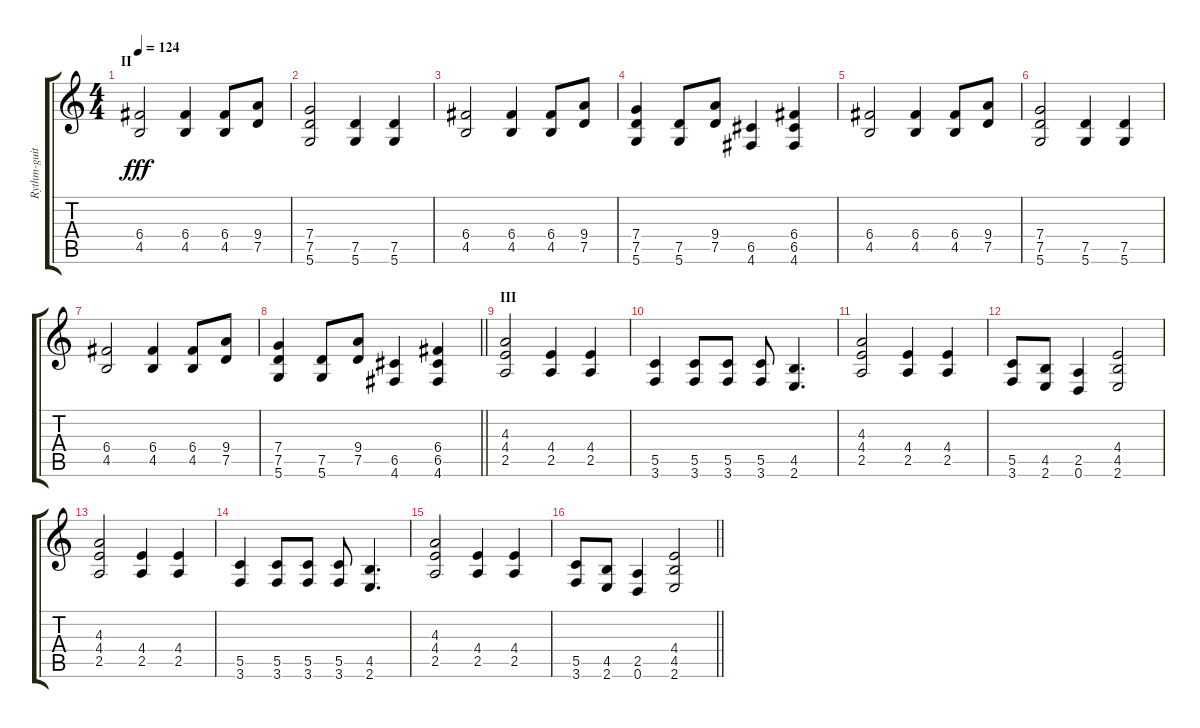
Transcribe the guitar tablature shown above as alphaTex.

\track ("Rythm-guitar" "Rythm-guit") {instrument distortionguitar}
\staff {score tabs}
\tuning (D4 A3 F3 C3 G2 D2) {hide}
\ts (4 4)
\section ("" "II")
\tempo 124
\clef g2
\ks c
(6.4 4.5).2{dy fff} (6.4 4.5).4 (6.4 4.5).8 (9.4 7.5).8 |
(7.4 7.5 5.6).2 (7.5 5.6).4 (7.5 5.6).4 |
(6.4 4.5).2 (6.4 4.5).4 (6.4 4.5).8 (9.4 7.5).8 |
(7.4 7.5 5.6).4 (7.5 5.6).8 (9.4 7.5).8 (6.5 4.6).4 (6.4 6.5 4.6).4 |
(6.4 4.5).2 (6.4 4.5).4 (6.4 4.5).8 (9.4 7.5).8 |
(7.4 7.5 5.6).2 (7.5 5.6).4 (7.5 5.6).4 |
(6.4 4.5).2 (6.4 4.5).4 (6.4 4.5).8 (9.4 7.5).8 |
\barLineRight lightlight
(7.4 7.5 5.6).4 (7.5 5.6).8 (9.4 7.5).8 (6.5 4.6).4 (6.4 6.5 4.6).4 |
\section ("" "III")
(4.3 4.4 2.5).2 (4.4 2.5).4 (4.4 2.5).4 |
(5.5 3.6).4 (5.5 3.6).8 (5.5 3.6).8 (5.5 3.6).8 (4.5 2.6).4{d} |
(4.3 4.4 2.5).2 (4.4 2.5).4 (4.4 2.5).4 |
(5.5 3.6).8 (4.5 2.6).8 (2.5 0.6).4 (4.4 4.5 2.6).2 |
(4.3 4.4 2.5).2 (4.4 2.5).4 (4.4 2.5).4 |
(5.5 3.6).4 (5.5 3.6).8 (5.5 3.6).8 (5.5 3.6).8 (4.5 2.6).4{d} |
(4.3 4.4 2.5).2 (4.4 2.5).4 (4.4 2.5).4 |
\barLineRight lightlight
(5.5 3.6).8 (4.5 2.6).8 (2.5 0.6).4 (4.4 4.5 2.6).2
